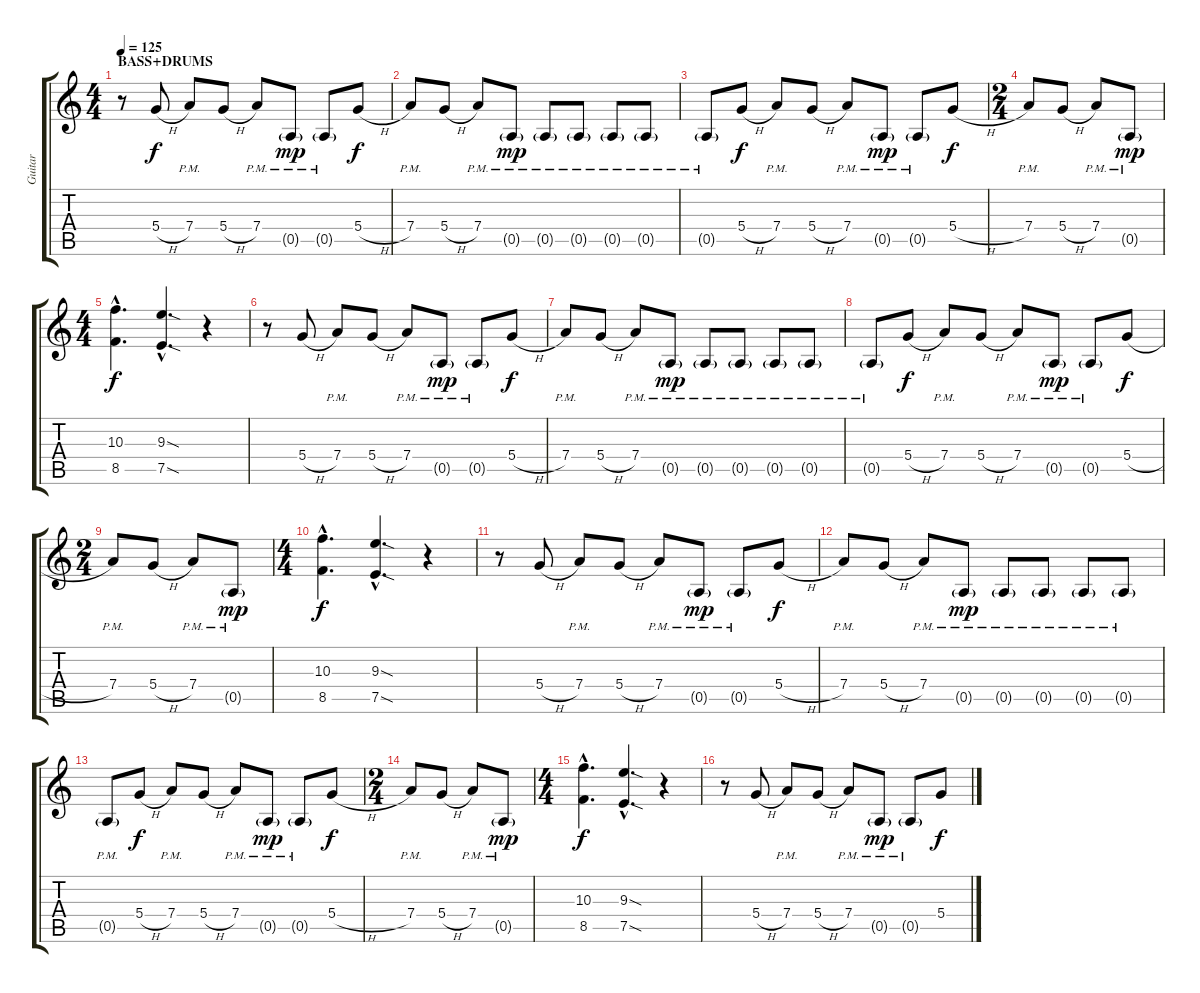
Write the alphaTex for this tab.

\track ("Guitar" "Guitar") {instrument distortionguitar}
\staff {score tabs}
\tuning (E4 B3 G3 D3 A2 E2) {hide}
\ts (4 4)
\section ("" "BASS+DRUMS")
\tempo 125
\clef g2
\ks c
r.8{dy f} 5.4{h}.8 7.4{pm}.8 5.4{h}.8 7.4{pm}.8 0.5{g pm}.8{dy mp} 0.5{g pm}.8 5.4{h}.8{dy f} |
7.4{pm}.8 5.4{h}.8 7.4{pm}.8 0.5{g pm}.8{dy mp} 0.5{g pm}.8 0.5{g pm}.8 0.5{g pm}.8 0.5{g pm}.8 |
0.5{g pm}.8 5.4{h}.8{dy f} 7.4{pm}.8 5.4{h}.8 7.4{pm}.8 0.5{g pm}.8{dy mp} 0.5{g pm}.8 5.4{h}.8{dy f} |
\ts (2 4)
7.4{pm}.8 5.4{h}.8 7.4{pm}.8 0.5{g pm}.8{dy mp} |
\ts (4 4)
(10.3{hac} 8.5{hac}).4{d dy f} (9.3{sod hac} 7.5{sod hac}).4{d} r.4 |
r.8 5.4{h}.8 7.4{pm}.8 5.4{h}.8 7.4{pm}.8 0.5{g pm}.8{dy mp} 0.5{g pm}.8 5.4{h}.8{dy f} |
7.4{pm}.8 5.4{h}.8 7.4{pm}.8 0.5{g pm}.8{dy mp} 0.5{g pm}.8 0.5{g pm}.8 0.5{g pm}.8 0.5{g pm}.8 |
0.5{g pm}.8 5.4{h}.8{dy f} 7.4{pm}.8 5.4{h}.8 7.4{pm}.8 0.5{g pm}.8{dy mp} 0.5{g pm}.8 5.4{h}.8{dy f} |
\ts (2 4)
7.4{pm}.8 5.4{h}.8 7.4{pm}.8 0.5{g pm}.8{dy mp} |
\ts (4 4)
(10.3{hac} 8.5{hac}).4{d dy f} (9.3{sod hac} 7.5{sod hac}).4{d} r.4 |
r.8 5.4{h}.8 7.4{pm}.8 5.4{h}.8 7.4{pm}.8 0.5{g pm}.8{dy mp} 0.5{g pm}.8 5.4{h}.8{dy f} |
7.4{pm}.8 5.4{h}.8 7.4{pm}.8 0.5{g pm}.8{dy mp} 0.5{g pm}.8 0.5{g pm}.8 0.5{g pm}.8 0.5{g pm}.8 |
0.5{g pm}.8 5.4{h}.8{dy f} 7.4{pm}.8 5.4{h}.8 7.4{pm}.8 0.5{g pm}.8{dy mp} 0.5{g pm}.8 5.4{h}.8{dy f} |
\ts (2 4)
7.4{pm}.8 5.4{h}.8 7.4{pm}.8 0.5{g pm}.8{dy mp} |
\ts (4 4)
(10.3{hac} 8.5{hac}).4{d dy f} (9.3{sod hac} 7.5{sod hac}).4{d} r.4 |
r.8 5.4{h}.8 7.4{pm}.8 5.4{h}.8 7.4{pm}.8 0.5{g pm}.8{dy mp} 0.5{g pm}.8 5.4{h}.8{dy f}
